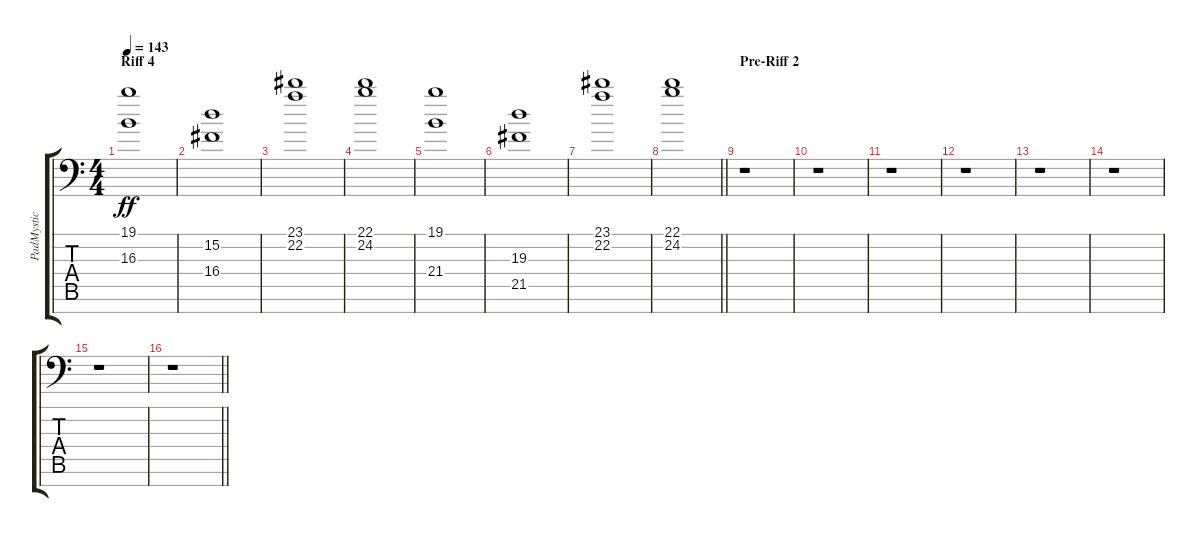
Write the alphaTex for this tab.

\track ("PadMystic" "PadMystic") {instrument pad6metallic}
\staff {score tabs}
\tuning (E4 B3 G3 D3 A2 E2 C-1) {hide}
\ts (4 4)
\section ("" "Riff 4")
\tempo 143
\clef f4
\ks c
(19.1 16.3).1{dy ff} |
(15.2 16.4).1 |
(23.1 22.2).1 |
(22.1 24.2).1 |
(19.1 21.4).1 |
(19.3 21.5).1 |
(23.1 22.2).1 |
\barLineRight lightlight
(22.1 24.2).1 |
\section ("" "Pre-Riff 2")
r.1 |
r.1 |
r.1 |
r.1 |
r.1 |
r.1 |
r.1 |
\barLineRight lightlight
r.1
